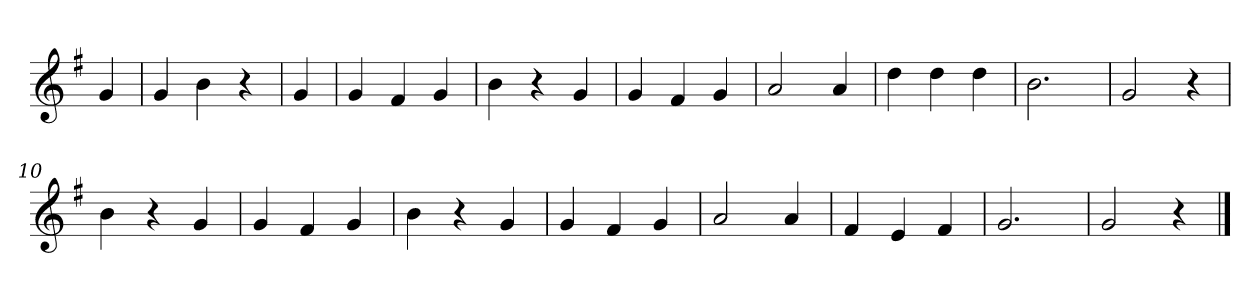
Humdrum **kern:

**kern
*part1
*staff1
*clefG2
*k[f#]
*G:
=
4g
=1
4g
4b
4r
=2y
4g
=3
4g
4f#
4g
=4
4b
4r
4g
=5
4g
4f#
4g
=6
2a
4a
=7
4dd
4dd
4dd
=8
2.b
=9
2g
4r
=10
4b
4r
4g
=11
4g
4f#
4g
=12
4b
4r
4g
=13
4g
4f#
4g
=14
2a
4a
=15
4f#
4e
4f#
=16
2.g
=17
2g
4r
==
*-
